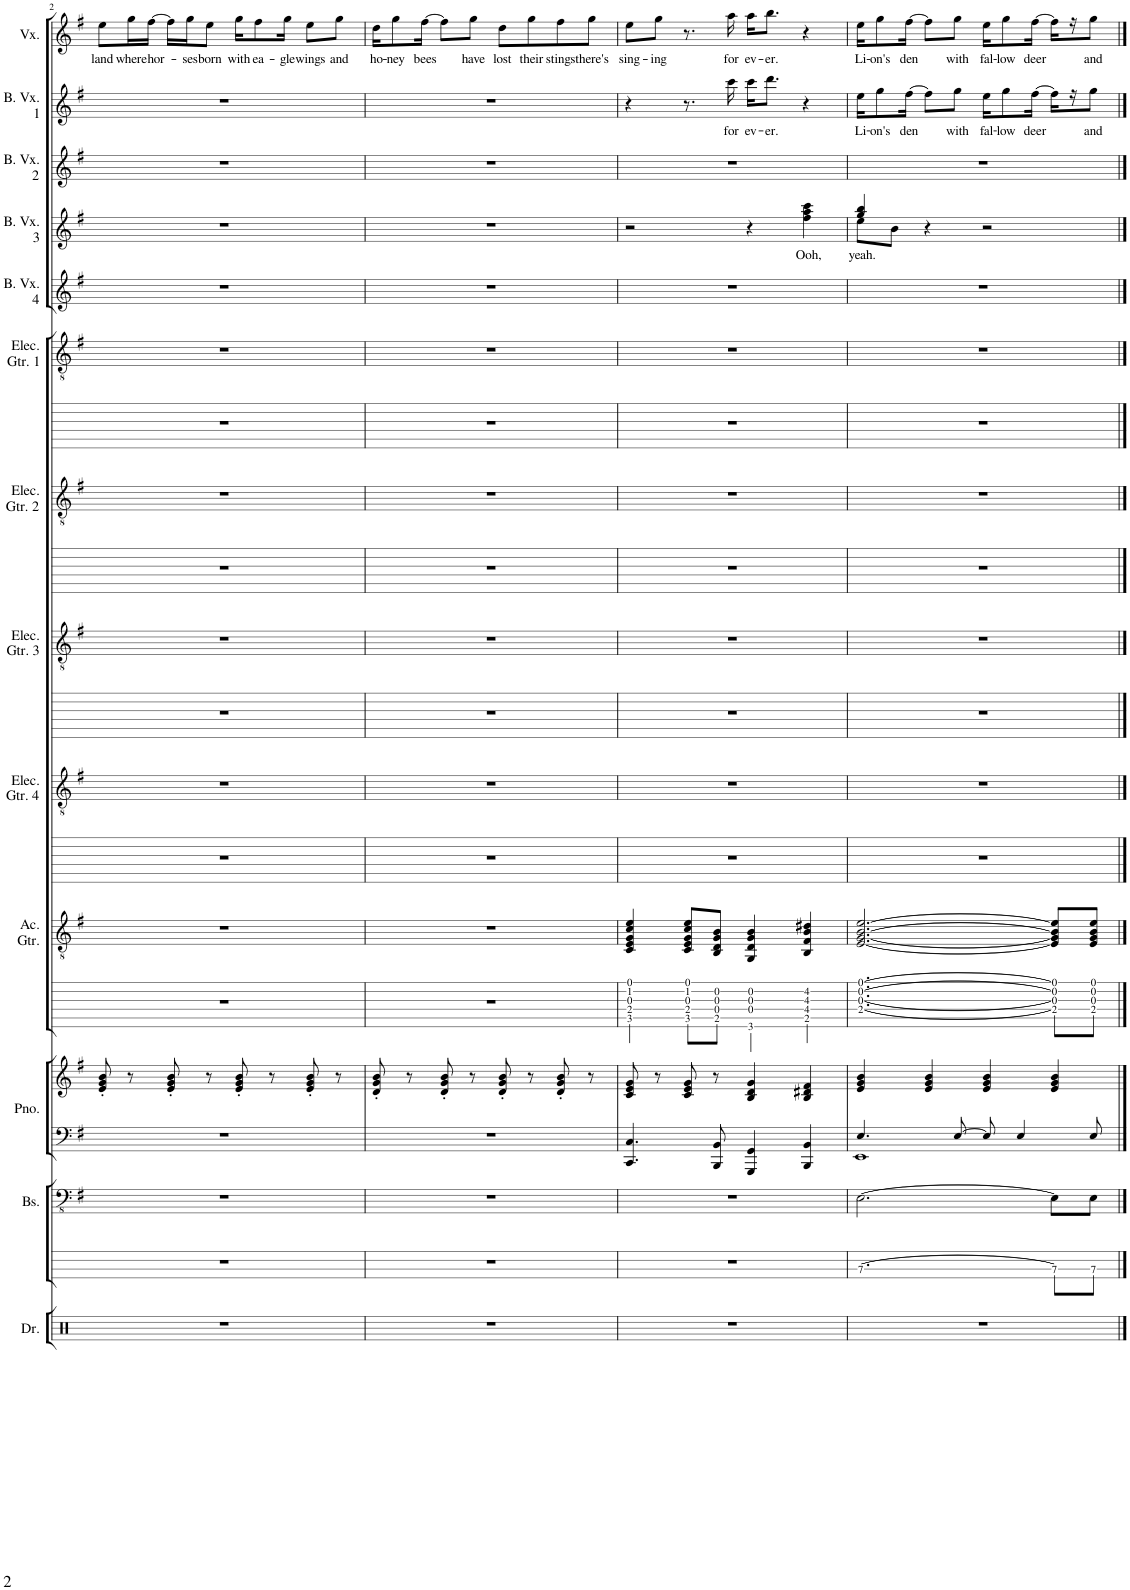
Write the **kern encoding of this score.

**kern	**kern	**kern	**kern	**kern	**kern	**kern	**kern	**kern	**kern	**kern	**kern	**kern	**kern	**kern	**kern	**kern	**text	**kern	**kern	**text	**kern	**text
*part19	*part18	*part17	*part16	*part16	*part15	*part14	*part13	*part12	*part11	*part10	*part9	*part8	*part7	*part6	*part5	*part4	*part4	*part3	*part2	*part2	*part1	*part1
*staff20	*staff19	*staff18	*staff17	*staff16	*staff15	*staff14	*staff13	*staff12	*staff11	*staff10	*staff9	*staff8	*staff7	*staff6	*staff5	*staff4	*staff4	*staff3	*staff2	*staff2	*staff1	*staff1
*I"Drums	*I"Bass [Tablature]	*I"Bass	*I"Piano	*	*I"Acoustic Guitar [Tablature]	*I"Acoustic Guitar	*I"Electric Guitar 4 [Tablature]	*I"Electric Guitar 4	*I"Electric Guitar 3 [Tablature]	*I"Electric Guitar 3	*I"Electric Guitar 2 [Tablature]	*I"Electric Guitar 2	*I"Electric Guitar 1 [Tablature]	*I"Electric Guitar 1	*I"Backing Vocals 4	*I"Backing Vocals 3	*	*I"Backing Vocals 2	*I"Backing Vocals 1	*	*I"Voice	*
*I'Dr.	*	*I'Bs.	*I'Pno.	*	*I'Ac Gtr	*I'Ac. Gtr.	*I'Elec Gtr	*I'Elec. Gtr. 4	*I'Elec Gtr	*I'Elec. Gtr. 3	*I'Elec Gtr	*I'Elec. Gtr. 2	*I'Elec Gtr	*I'Elec. Gtr. 1	*	*	*	*	*	*	*	*
!!LO:PB:g=z
*clefX	*	*clefFv4	*clefF4	*clefG2	*	*clefGv2	*	*clefGv2	*	*clefGv2	*	*clefGv2	*	*clefGv2	*clefG2	*clefG2	*	*clefG2	*clefG2	*	*clefG2	*
*k[]	*k[f#]	*k[f#]	*k[f#]	*k[f#]	*k[f#]	*k[f#]	*k[f#]	*k[f#]	*k[f#]	*k[f#]	*k[f#]	*k[f#]	*k[f#]	*k[f#]	*k[f#]	*k[f#]	*	*k[f#]	*k[f#]	*	*k[f#]	*
*M4/4	*M4/4	*M4/4	*M4/4	*M4/4	*M4/4	*M4/4	*M4/4	*M4/4	*M4/4	*M4/4	*M4/4	*M4/4	*M4/4	*M4/4	*M4/4	*M4/4	*	*M4/4	*M4/4	*	*M4/4	*
=2	=2	=2	=2	=2	=2	=2	=2	=2	=2	=2	=2	=2	=2	=2	=2	=2	=2	=2	=2	=2	=2	=2
!	!	!	!	!	!	!	!	!	!	!	!	!	!	!	!	!	!	!	!	!	!	!LO:LY:b
1r	1r	1r	1r	8e/' 8g/' 8b/'	1r	1r	1r	1r	1r	1r	1r	1r	1r	1r	1r	1r	.	1r	1r	.	8ee\L	land
!	!	!	!	!	!	!	!	!	!	!	!	!	!	!	!	!	!	!	!	!	!	!LO:LY:b
.	.	.	.	8r	.	.	.	.	.	.	.	.	.	.	.	.	.	.	.	.	16gg\L	where
!	!	!	!	!	!	!	!	!	!	!	!	!	!	!	!	!	!	!	!	!	!	!LO:LY:b
.	.	.	.	.	.	.	.	.	.	.	.	.	.	.	.	.	.	.	.	.	[16ff#\JJ	hor-
.	.	.	.	8e/' 8g/' 8b/'	.	.	.	.	.	.	.	.	.	.	.	.	.	.	.	.	16ff#\LL]	.
!	!	!	!	!	!	!	!	!	!	!	!	!	!	!	!	!	!	!	!	!	!	!LO:LY:b
.	.	.	.	.	.	.	.	.	.	.	.	.	.	.	.	.	.	.	.	.	16gg\J	-ses
!	!	!	!	!	!	!	!	!	!	!	!	!	!	!	!	!	!	!	!	!	!	!LO:LY:b
.	.	.	.	8r	.	.	.	.	.	.	.	.	.	.	.	.	.	.	.	.	8ee\J	born
!	!	!	!	!	!	!	!	!	!	!	!	!	!	!	!	!	!	!	!	!	!	!LO:LY:b
.	.	.	.	8e/' 8g/' 8b/'	.	.	.	.	.	.	.	.	.	.	.	.	.	.	.	.	16gg\KL	with
!	!	!	!	!	!	!	!	!	!	!	!	!	!	!	!	!	!	!	!	!	!	!LO:LY:b
.	.	.	.	.	.	.	.	.	.	.	.	.	.	.	.	.	.	.	.	.	8ff#\	ea-
.	.	.	.	8r	.	.	.	.	.	.	.	.	.	.	.	.	.	.	.	.	.	.
!	!	!	!	!	!	!	!	!	!	!	!	!	!	!	!	!	!	!	!	!	!	!LO:LY:b
.	.	.	.	.	.	.	.	.	.	.	.	.	.	.	.	.	.	.	.	.	16gg\Jk	-gle
!	!	!	!	!	!	!	!	!	!	!	!	!	!	!	!	!	!	!	!	!	!	!LO:LY:b
.	.	.	.	8e/' 8g/' 8b/'	.	.	.	.	.	.	.	.	.	.	.	.	.	.	.	.	8ee\L	wings
!	!	!	!	!	!	!	!	!	!	!	!	!	!	!	!	!	!	!	!	!	!	!LO:LY:b
.	.	.	.	8r	.	.	.	.	.	.	.	.	.	.	.	.	.	.	.	.	8gg\J	and
=3	=3	=3	=3	=3	=3	=3	=3	=3	=3	=3	=3	=3	=3	=3	=3	=3	=3	=3	=3	=3	=3	=3
!	!	!	!	!	!	!	!	!	!	!	!	!	!	!	!	!	!	!	!	!	!	!LO:LY:b
1r	1r	1r	1r	8d/' 8g/' 8b/'	1r	1r	1r	1r	1r	1r	1r	1r	1r	1r	1r	1r	.	1r	1r	.	16dd\KL	ho-
!	!	!	!	!	!	!	!	!	!	!	!	!	!	!	!	!	!	!	!	!	!	!LO:LY:b
.	.	.	.	.	.	.	.	.	.	.	.	.	.	.	.	.	.	.	.	.	8gg\	-ney
.	.	.	.	8r	.	.	.	.	.	.	.	.	.	.	.	.	.	.	.	.	.	.
!	!	!	!	!	!	!	!	!	!	!	!	!	!	!	!	!	!	!	!	!	!	!LO:LY:b
.	.	.	.	.	.	.	.	.	.	.	.	.	.	.	.	.	.	.	.	.	[16ff#\Jk	bees
.	.	.	.	8d/' 8g/' 8b/'	.	.	.	.	.	.	.	.	.	.	.	.	.	.	.	.	8ff#\L]	.
!	!	!	!	!	!	!	!	!	!	!	!	!	!	!	!	!	!	!	!	!	!	!LO:LY:b
.	.	.	.	8r	.	.	.	.	.	.	.	.	.	.	.	.	.	.	.	.	8gg\J	have
!	!	!	!	!	!	!	!	!	!	!	!	!	!	!	!	!	!	!	!	!	!	!LO:LY:b
.	.	.	.	8d/' 8g/' 8b/'	.	.	.	.	.	.	.	.	.	.	.	.	.	.	.	.	8dd\L	lost
!	!	!	!	!	!	!	!	!	!	!	!	!	!	!	!	!	!	!	!	!	!	!LO:LY:b
.	.	.	.	8r	.	.	.	.	.	.	.	.	.	.	.	.	.	.	.	.	8gg\	their
!	!	!	!	!	!	!	!	!	!	!	!	!	!	!	!	!	!	!	!	!	!	!LO:LY:b
.	.	.	.	8d/' 8g/' 8b/'	.	.	.	.	.	.	.	.	.	.	.	.	.	.	.	.	8ff#\	stings
!	!	!	!	!	!	!	!	!	!	!	!	!	!	!	!	!	!	!	!	!	!	!LO:LY:b
.	.	.	.	8r	.	.	.	.	.	.	.	.	.	.	.	.	.	.	.	.	8gg\J	there's
=4	=4	=4	=4	=4	=4	=4	=4	=4	=4	=4	=4	=4	=4	=4	=4	=4	=4	=4	=4	=4	=4	=4
!	!	!	!	!	!	!	!	!	!	!	!	!	!	!	!	!	!	!	!	!	!	!LO:LY:b
1r	1r	1r	4.CC/ 4.C/	8c/ 8e/ 8g/	4C\ 4E\ 4G\ 4c\ 4e\	4C/ 4E/ 4G/ 4c/ 4e/	1r	1r	1r	1r	1r	1r	1r	1r	1r	2r	.	1r	4r	.	8ee\L	sing-
!	!	!	!	!	!	!	!	!	!	!	!	!	!	!	!	!	!	!	!	!	!	!LO:LY:b
.	.	.	.	8r	.	.	.	.	.	.	.	.	.	.	.	.	.	.	.	.	8gg\J	-ing
.	.	.	.	8c/ 8e/ 8g/	8C\ 8E\ 8G\ 8c\ 8e\L	8C/ 8E/ 8G/ 8c/ 8e/L	.	.	.	.	.	.	.	.	.	.	.	.	8.r	.	8.r	.
.	.	.	8BBB/ 8BB/	8r	8BB\ 8D\ 8G\ 8B\J	8BB/ 8D/ 8G/ 8B/J	.	.	.	.	.	.	.	.	.	.	.	.	.	.	.	.
!	!	!	!	!	!	!	!	!	!	!	!	!	!	!	!	!	!	!	!	!LO:LY:b	!	!LO:LY:b
.	.	.	.	.	.	.	.	.	.	.	.	.	.	.	.	.	.	.	16ccc\	for	16aa\	for
!	!	!	!	!	!	!	!	!	!	!	!	!	!	!	!	!	!	!	!	!LO:LY:b	!	!LO:LY:b
.	.	.	4GGG/ 4GG/	4B/ 4d/ 4g/	4GG\ 4D\ 4G\ 4B\	4GG/ 4D/ 4G/ 4B/	.	.	.	.	.	.	.	.	.	4r	.	.	16ccc\KL	ev-	16aa\KL	ev-
!	!	!	!	!	!	!	!	!	!	!	!	!	!	!	!	!	!	!	!	!LO:LY:b	!	!LO:LY:b
.	.	.	.	.	.	.	.	.	.	.	.	.	.	.	.	.	.	.	8.ddd\J	-er.	8.bb\J	-er.
!	!	!	!	!	!	!	!	!	!	!	!	!	!	!	!	!	!LO:LY:b	!	!	!	!	!
.	.	.	4BBB/ 4BB/	4B/ 4d#X/ 4f#/	4BB\ 4F#\ 4B\ 4d#\	4BB/ 4F#/ 4B/ 4d#X/	.	.	.	.	.	.	.	.	.	4ff#\ 4aa\ 4ccc\	Ooh,	.	4r	.	4r	.
=5	=5	=5	=5	=5	=5	=5	=5	=5	=5	=5	=5	=5	=5	=5	=5	=5	=5	=5	=5	=5	=5	=5
*	*	*	*^	*	*	*	*	*	*	*	*	*	*	*	*	*	*	*	*	*	*	*
!	!	!	!	!	!	!	!	!	!	!	!	!	!	!	!	!	!	!LO:LY:b	!	!	!LO:LY:b	!	!LO:LY:b
*	*	*	*	*	*	*	*	*	*	*	*	*	*	*	*	*	*^	*	*	*	*	*	*
1r	[2.EE	[2.EE\	4.E/	1EE	4e/ 4g/ 4b/	[2.E [2.G [2.B [2.e	[2.E/ [2.G/ [2.B/ [2.e/	1r	1r	1r	1r	1r	1r	1r	1r	1r	4gg/ 4bb/	8ee\L	yeah.	1r	16ee\KL	Li-	16ee\KL	Li-
!	!	!	!	!	!	!	!	!	!	!	!	!	!	!	!	!	!	!	!	!	!	!LO:LY:b	!	!LO:LY:b
.	.	.	.	.	.	.	.	.	.	.	.	.	.	.	.	.	.	.	.	.	8gg\	-on's	8gg\	-on's
.	.	.	.	.	.	.	.	.	.	.	.	.	.	.	.	.	.	8b\J	.	.	.	.	.	.
!	!	!	!	!	!	!	!	!	!	!	!	!	!	!	!	!	!	!	!	!	!	!LO:LY:b	!	!LO:LY:b
.	.	.	.	.	.	.	.	.	.	.	.	.	.	.	.	.	.	.	.	.	[16ff#\Jk	den	[16ff#\Jk	den
.	.	.	.	.	4e/ 4g/ 4b/	.	.	.	.	.	.	.	.	.	.	.	4r	2.ryy	.	.	8ff#\L]	.	8ff#\L]	.
!	!	!	!	!	!	!	!	!	!	!	!	!	!	!	!	!	!	!	!	!	!	!LO:LY:b	!	!LO:LY:b
.	.	.	[8E/	.	.	.	.	.	.	.	.	.	.	.	.	.	.	.	.	.	8gg\J	with	8gg\J	with
!	!	!	!	!	!	!	!	!	!	!	!	!	!	!	!	!	!	!	!	!	!	!LO:LY:b	!	!LO:LY:b
.	.	.	8E/]	.	4e/ 4g/ 4b/	.	.	.	.	.	.	.	.	.	.	.	2r	.	.	.	16ee\KL	fal-	16ee\KL	fal-
!	!	!	!	!	!	!	!	!	!	!	!	!	!	!	!	!	!	!	!	!	!	!LO:LY:b	!	!LO:LY:b
.	.	.	.	.	.	.	.	.	.	.	.	.	.	.	.	.	.	.	.	.	8gg\	-low	8gg\	-low
.	.	.	4E/	.	.	.	.	.	.	.	.	.	.	.	.	.	.	.	.	.	.	.	.	.
!	!	!	!	!	!	!	!	!	!	!	!	!	!	!	!	!	!	!	!	!	!	!LO:LY:b	!	!LO:LY:b
.	.	.	.	.	.	.	.	.	.	.	.	.	.	.	.	.	.	.	.	.	[16ff#\Jk	deer	[16ff#\Jk	deer
.	8EE\L]	8EE\L]	.	.	4e/ 4g/ 4b/	8E\] 8G\] 8B\] 8e\]L	8E/] 8G/] 8B/] 8e/]L	.	.	.	.	.	.	.	.	.	.	.	.	.	16ff#\LL]	.	16ff#\LL]	.
.	.	.	.	.	.	.	.	.	.	.	.	.	.	.	.	.	.	.	.	.	16r	.	16r	.
!	!	!	!	!	!	!	!	!	!	!	!	!	!	!	!	!	!	!	!	!	!	!LO:LY:b	!	!LO:LY:b
.	8EE\J	8EE\J	8E/	.	.	8E\ 8G\ 8B\ 8e\J	8E/ 8G/ 8B/ 8e/J	.	.	.	.	.	.	.	.	.	.	.	.	.	8gg\J	and	8gg\J	and
*	*	*	*v	*v	*	*	*	*	*	*	*	*	*	*	*	*	*v	*v	*	*	*	*	*	*
==	==	==	==	==	==	==	==	==	==	==	==	==	==	==	==	==	==	==	==	==	==	==
*-	*-	*-	*-	*-	*-	*-	*-	*-	*-	*-	*-	*-	*-	*-	*-	*-	*-	*-	*-	*-	*-	*-
